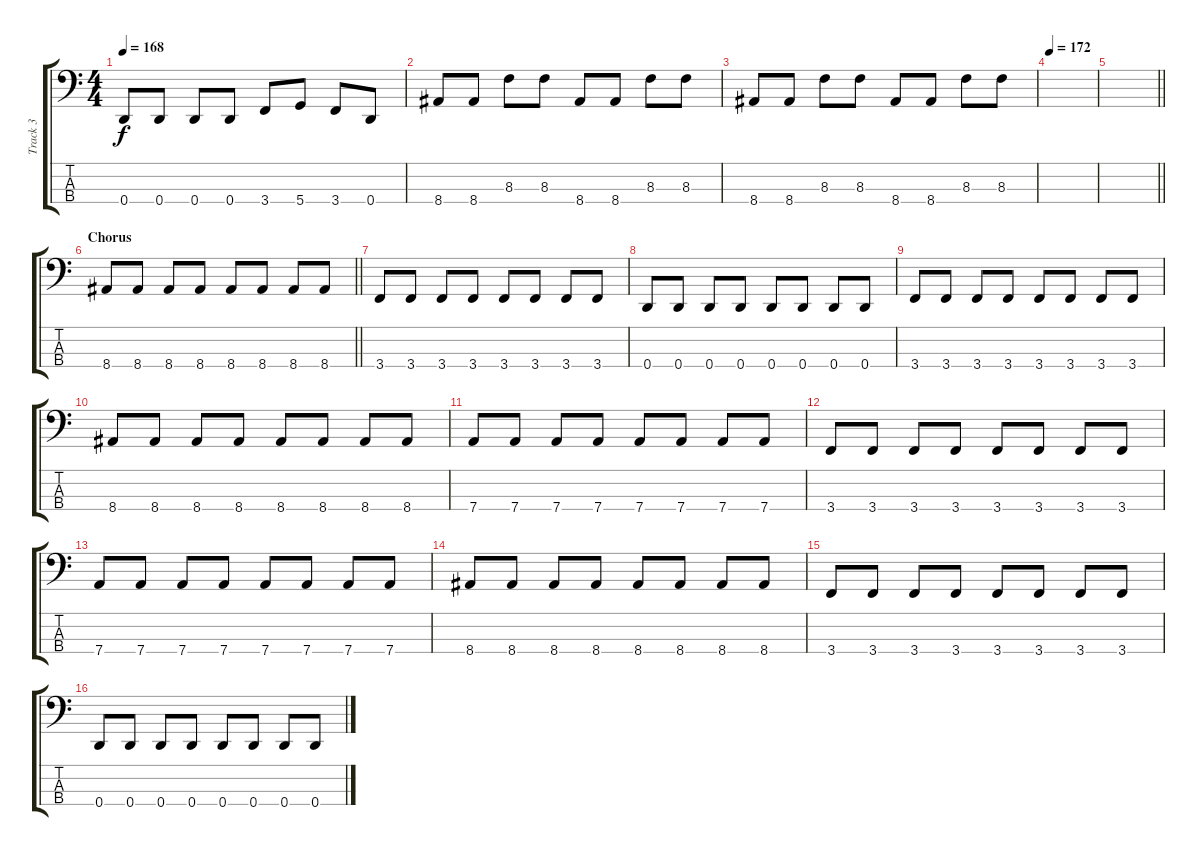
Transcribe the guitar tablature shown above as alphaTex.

\track ("Track 3" "Track 3") {instrument electricbassfinger}
\staff {score tabs}
\tuning (G2 D2 A1 D1) {hide}
\ts (4 4)
\tempo 168
\clef f4
\ks c
0.4.8{dy f} 0.4.8 0.4.8 0.4.8 3.4.8 5.4.8 3.4.8 0.4.8 |
8.4.8 8.4.8 8.3.8 8.3.8 8.4.8 8.4.8 8.3.8 8.3.8 |
8.4.8 8.4.8 8.3.8 8.3.8 8.4.8 8.4.8 8.3.8 8.3.8 |
\tempo 172
|
\barLineRight lightlight
|
\section ("" "Chorus")
\barLineRight lightlight
8.4.8 8.4.8 8.4.8 8.4.8 8.4.8 8.4.8 8.4.8 8.4.8 |
3.4.8 3.4.8 3.4.8 3.4.8 3.4.8 3.4.8 3.4.8 3.4.8 |
0.4.8 0.4.8 0.4.8 0.4.8 0.4.8 0.4.8 0.4.8 0.4.8 |
3.4.8 3.4.8 3.4.8 3.4.8 3.4.8 3.4.8 3.4.8 3.4.8 |
8.4.8 8.4.8 8.4.8 8.4.8 8.4.8 8.4.8 8.4.8 8.4.8 |
7.4.8 7.4.8 7.4.8 7.4.8 7.4.8 7.4.8 7.4.8 7.4.8 |
3.4.8 3.4.8 3.4.8 3.4.8 3.4.8 3.4.8 3.4.8 3.4.8 |
7.4.8 7.4.8 7.4.8 7.4.8 7.4.8 7.4.8 7.4.8 7.4.8 |
8.4.8 8.4.8 8.4.8 8.4.8 8.4.8 8.4.8 8.4.8 8.4.8 |
3.4.8 3.4.8 3.4.8 3.4.8 3.4.8 3.4.8 3.4.8 3.4.8 |
0.4.8 0.4.8 0.4.8 0.4.8 0.4.8 0.4.8 0.4.8 0.4.8
